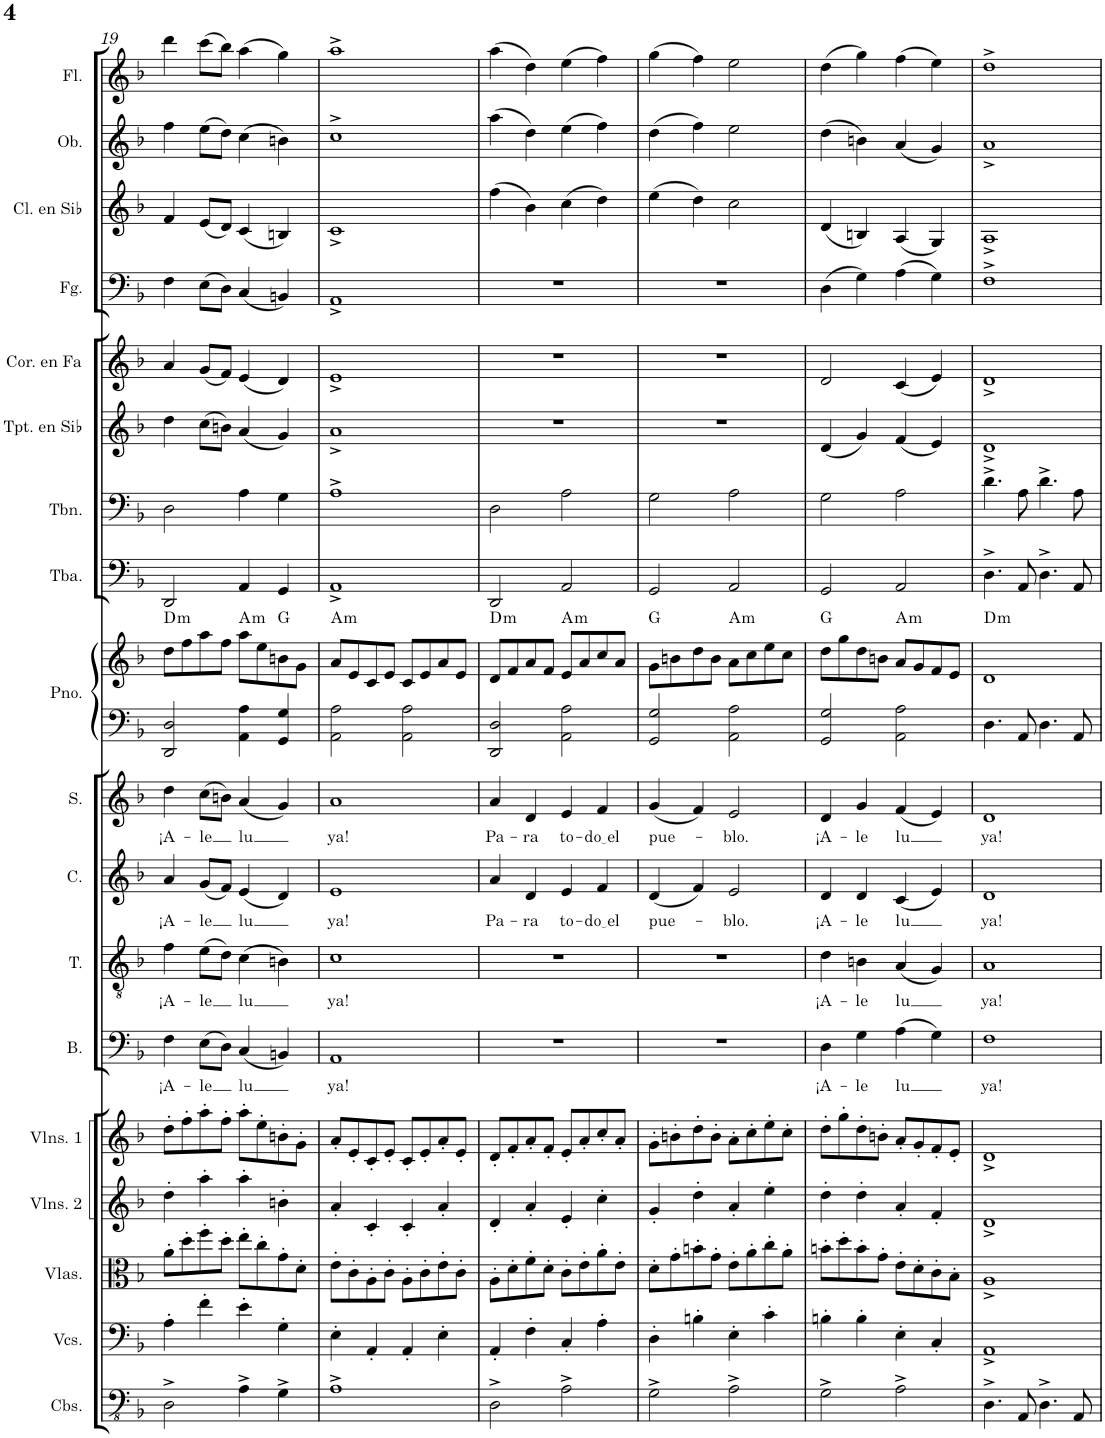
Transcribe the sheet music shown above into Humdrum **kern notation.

**kern	**kern	**kern	**kern	**kern	**kern	**text	**kern	**text	**kern	**text	**kern	**text	**kern	**kern	**harte	**kern	**kern	**kern	**kern	**kern	**kern	**kern	**kern
*part18	*part17	*part16	*part15	*part14	*part13	*part13	*part12	*part12	*part11	*part11	*part10	*part10	*part9	*part9	*part9	*part8	*part7	*part6	*part5	*part4	*part3	*part2	*part1
*staff19	*staff18	*staff17	*staff16	*staff15	*staff14	*staff14	*staff13	*staff13	*staff12	*staff12	*staff11	*staff11	*staff10	*staff9	*	*staff8	*staff7	*staff6	*staff5	*staff4	*staff3	*staff2	*staff1
*I"Contrabajos	*I"Violonchelos	*I"Violas	*I"Violines 2	*I"Violines 1	*I"Bajo	*	*I"Tenor	*	*I"Contralto	*	*I"Soprano	*	*I"Piano	*	*	*I"Tuba	*I"Trombón	*I"Trompeta en Sib	*I"Trompa en Fa	*I"Fagot	*I"Clarinete en Sib	*I"Oboe	*I"Flauta
*I'Cbs.	*I'Vcs.	*I'Vlas.	*I'Vlns. 2	*I'Vlns. 1	*I'B.	*	*I'T.	*	*I'C.	*	*I'S.	*	*I'Pno.	*	*	*I'Tba.	*I'Tbn.	*I'Tpt. en Sib	*	*I'Fg.	*I'Cl. en Sib	*I'Ob.	*I'Fl.
!!LO:PB:g=z
*clefFv4	*clefF4	*clefC3	*clefG2	*clefG2	*clefF4	*	*clefGv2	*	*clefG2	*	*clefG2	*	*clefF4	*clefG2	*	*clefF4	*clefF4	*clefG2	*clefG2	*clefF4	*clefG2	*clefG2	*clefG2
*	*	*	*	*	*	*	*	*	*	*	*	*	*	*	*	*	*	*Trd1c2	*Trd4c7	*	*Trd1c2	*	*
*k[b-]	*k[b-]	*k[b-]	*k[b-]	*k[b-]	*k[b-]	*	*k[b-]	*	*k[b-]	*	*k[b-]	*	*k[b-]	*k[b-]	*	*k[b-]	*k[b-]	*k[b-]	*k[b-]	*k[b-]	*k[b-]	*k[b-]	*k[b-]
*M2/2	*M2/2	*M2/2	*M2/2	*M2/2	*M2/2	*	*M2/2	*	*M2/2	*	*M2/2	*	*M2/2	*M2/2	*	*M2/2	*M2/2	*M2/2	*M2/2	*M2/2	*M2/2	*M2/2	*M2/2
*met(c|)	*met(c|)	*met(c|)	*met(c|)	*met(c|)	*met(c|)	*	*met(c|)	*	*met(c|)	*	*met(c|)	*	*met(c|)	*met(c|)	*	*met(c|)	*met(c|)	*met(c|)	*met(c|)	*met(c|)	*met(c|)	*met(c|)	*met(c|)
=19	=19	=19	=19	=19	=19	=19	=19	=19	=19	=19	=19	=19	=19	=19	=19	=19	=19	=19	=19	=19	=19	=19	=19
!	!	!	!	!	!	!LO:LY:b	!	!LO:LY:b	!	!LO:LY:b	!	!LO:LY:b	!	!	!LO:H:kt=m	!	!	!	!	!	!	!	!
2DD^\	4A'\	8a'\L	4dd'\	8dd'\L	4F\	¡A-	4f\	¡A-	4a/	¡A-	4dd\	¡A-	2DD/ 2D/	8dd\L	D:min	2DD/	2D\	4dd\	4a/	4F\	4f/	4ff\	4ddd\
.	.	8dd'\	.	8ff'\	.	.	.	.	.	.	.	.	.	8ff\	.	.	.	.	.	.	.	.	.
!	!	!	!	!	!	!LO:LY:b	!	!LO:LY:b	!	!LO:LY:b	!	!LO:LY:b	!	!	!	!	!	!	!	!	!	!	!
.	4f'\	8ff'\	4aa'\	8aa'\	(8E\L	-le	(8e\L	-le	(8g/L	-le	(8cc\L	-le	.	8aa\	.	.	.	(8cc\L	(8g/L	(8E\L	(8e/L	(8ee\L	(8ccc\L
.	.	8dd'\J	.	8ff'\J	8D\J)	.	8d\J)	.	8f/J)	.	8bn\J)	.	.	8ff\J	.	.	.	8bn\J)	8f/J)	8D\J)	8d/J)	8dd\J)	8bb-\J)
!	!	!	!	!	!	!LO:LY:b	!	!LO:LY:b	!	!LO:LY:b	!	!LO:LY:b	!	!	!LO:H:kt=m	!	!	!	!	!	!	!	!
4AA^\	4e'\	8ee'\L	4aa'\	8aa'\L	(4C/	lu	(4c\	lu	(4e/	lu	(4a/	lu	4AA\ 4A\	8aa\L	A:min	4AA/	4A\	(4a/	(4e/	(4C/	(4c/	(4cc\	(4aa\
.	.	8cc'\	.	8ee'\	.	.	.	.	.	.	.	.	.	8ee\	.	.	.	.	.	.	.	.	.
4GG^\	4G'\	8g'\	4bn'\	8bn'\	4BBn/)	.	4Bn\)	.	4d/)	.	4g/)	.	4GG/ 4G/	8bn\	G:maj	4GG/	4G\	4g/)	4d/)	4BBn/)	4Bn/)	4bn\)	4gg\)
.	.	8d'\J	.	8g'\J	.	.	.	.	.	.	.	.	.	8g\J	.	.	.	.	.	.	.	.	.
=20	=20	=20	=20	=20	=20	=20	=20	=20	=20	=20	=20	=20	=20	=20	=20	=20	=20	=20	=20	=20	=20	=20	=20
!	!	!	!	!	!	!LO:LY:b	!	!LO:LY:b	!	!LO:LY:b	!	!LO:LY:b	!	!	!LO:H:kt=m	!	!	!	!	!	!	!	!
1AA^	4E'\	8e'\L	4a'/	8a'/L	1AA	ya!	1c	ya!	1e	ya!	1a	ya!	2AA\ 2A\	8a/L	A:min	1AA^	1A^	1a^	1e^	1AA^	1c^	1cc^	1aa^
.	.	8c'\	.	8e'/	.	.	.	.	.	.	.	.	.	8e/	.	.	.	.	.	.	.	.	.
.	4AA'/	8A'\	4c'/	8c'/	.	.	.	.	.	.	.	.	.	8c/	.	.	.	.	.	.	.	.	.
.	.	8c'\J	.	8e'/J	.	.	.	.	.	.	.	.	.	8e/J	.	.	.	.	.	.	.	.	.
.	4AA'/	8A'\L	4c'/	8c'/L	.	.	.	.	.	.	.	.	2AA\ 2A\	8c/L	.	.	.	.	.	.	.	.	.
.	.	8c'\	.	8e'/	.	.	.	.	.	.	.	.	.	8e/	.	.	.	.	.	.	.	.	.
.	4E'\	8e'\	4a'/	8a'/	.	.	.	.	.	.	.	.	.	8a/	.	.	.	.	.	.	.	.	.
.	.	8c'\J	.	8e'/J	.	.	.	.	.	.	.	.	.	8e/J	.	.	.	.	.	.	.	.	.
=21	=21	=21	=21	=21	=21	=21	=21	=21	=21	=21	=21	=21	=21	=21	=21	=21	=21	=21	=21	=21	=21	=21	=21
!	!	!	!	!	!	!	!	!	!	!LO:LY:b	!	!LO:LY:b	!	!	!LO:H:kt=m	!	!	!	!	!	!	!	!
2DD^\	4AA'/	8A'\L	4d'/	8d'/L	1r	.	1r	.	4a/	Pa-	4a/	Pa-	2DD/ 2D/	8d/L	D:min	2DD/	2D\	1r	1r	1r	(4ff\	(4aa\	(4aa\
.	.	8d'\	.	8f'/	.	.	.	.	.	.	.	.	.	8f/	.	.	.	.	.	.	.	.	.
!	!	!	!	!	!	!	!	!	!	!LO:LY:b	!	!LO:LY:b	!	!	!	!	!	!	!	!	!	!	!
.	4F'\	8f'\	4a'/	8a'/	.	.	.	.	4d/	-ra	4d/	-ra	.	8a/	.	.	.	.	.	.	4b-\)	4dd\)	4dd\)
.	.	8d'\J	.	8f'/J	.	.	.	.	.	.	.	.	.	8f/J	.	.	.	.	.	.	.	.	.
!	!	!	!	!	!	!	!	!	!	!LO:LY:b	!	!LO:LY:b	!	!	!LO:H:kt=m	!	!	!	!	!	!	!	!
2AA^\	4C'/	8c'\L	4e'/	8e'/L	.	.	.	.	4e/	to-	4e/	to-	2AA\ 2A\	8e/L	A:min	2AA/	2A\	.	.	.	(4cc\	(4ee\	(4ee\
.	.	8e'\	.	8a'/	.	.	.	.	.	.	.	.	.	8a/	.	.	.	.	.	.	.	.	.
!	!	!	!	!	!	!	!	!	!	!LO:LY:b	!	!LO:LY:b	!	!	!	!	!	!	!	!	!	!	!
.	4A'\	8a'\	4cc'\	8cc'/	.	.	.	.	4f/	do el	4f/	do el	.	8cc/	.	.	.	.	.	.	4dd\)	4ff\)	4ff\)
.	.	8e'\J	.	8a'/J	.	.	.	.	.	.	.	.	.	8a/J	.	.	.	.	.	.	.	.	.
=22	=22	=22	=22	=22	=22	=22	=22	=22	=22	=22	=22	=22	=22	=22	=22	=22	=22	=22	=22	=22	=22	=22	=22
!	!	!	!	!	!	!	!	!	!	!LO:LY:b	!	!LO:LY:b	!	!	!	!	!	!	!	!	!	!	!
2GG^\	4D'\	8d'\L	4g'/	8g'\L	1r	.	1r	.	(4d/	pue-	(4g/	pue-	2GG/ 2G/	8g\L	G:maj	2GG/	2G\	1r	1r	1r	(4ee\	(4dd\	(4gg\
.	.	8g'\	.	8bn'\	.	.	.	.	.	.	.	.	.	8bn\	.	.	.	.	.	.	.	.	.
.	4Bn'\	8bn'\	4dd'\	8dd'\	.	.	.	.	4f/)	.	4f/)	.	.	8dd\	.	.	.	.	.	.	4dd\)	4ff\)	4ff\)
.	.	8g'\J	.	8b'\J	.	.	.	.	.	.	.	.	.	8b\J	.	.	.	.	.	.	.	.	.
!	!	!	!	!	!	!	!	!	!	!LO:LY:b	!	!LO:LY:b	!	!	!LO:H:kt=m	!	!	!	!	!	!	!	!
2AA^\	4E'\	8e'\L	4a'/	8a'\L	.	.	.	.	2e/	-blo.	2e/	-blo.	2AA\ 2A\	8a\L	A:min	2AA/	2A\	.	.	.	2cc\	2ee\	2ee\
.	.	8a'\	.	8cc'\	.	.	.	.	.	.	.	.	.	8cc\	.	.	.	.	.	.	.	.	.
.	4c'\	8cc'\	4ee'\	8ee'\	.	.	.	.	.	.	.	.	.	8ee\	.	.	.	.	.	.	.	.	.
.	.	8a'\J	.	8cc'\J	.	.	.	.	.	.	.	.	.	8cc\J	.	.	.	.	.	.	.	.	.
=23	=23	=23	=23	=23	=23	=23	=23	=23	=23	=23	=23	=23	=23	=23	=23	=23	=23	=23	=23	=23	=23	=23	=23
!	!	!	!	!	!	!LO:LY:b	!	!LO:LY:b	!	!LO:LY:b	!	!LO:LY:b	!	!	!	!	!	!	!	!	!	!	!
2GG^\	4Bn'\	8bn'\L	4dd'\	8dd'\L	4D\	¡A-	4d\	¡A-	4d/	¡A-	4d/	¡A-	2GG/ 2G/	8dd\L	G:maj	2GG/	2G\	(4d/	2d/	(4D\	(4d/	(4dd\	(4dd\
.	.	8dd'\	.	8gg'\	.	.	.	.	.	.	.	.	.	8gg\	.	.	.	.	.	.	.	.	.
!	!	!	!	!	!	!LO:LY:b	!	!LO:LY:b	!	!LO:LY:b	!	!LO:LY:b	!	!	!	!	!	!	!	!	!	!	!
.	4B'\	8b'\	4dd'\	8dd'\	4G\	-le	4Bn\	-le	4d/	-le	4g/	-le	.	8dd\	.	.	.	4g/)	.	4G\)	4Bn/)	4bn\)	4gg\)
.	.	8g'\J	.	8bn'\J	.	.	.	.	.	.	.	.	.	8bn\J	.	.	.	.	.	.	.	.	.
!	!	!	!	!	!	!LO:LY:b	!	!LO:LY:b	!	!LO:LY:b	!	!LO:LY:b	!	!	!LO:H:kt=m	!	!	!	!	!	!	!	!
2AA^\	4E'\	8e'\L	4a'/	8a'/L	(4A\	lu	(4A/	lu	(4c/	lu	(4f/	lu	2AA\ 2A\	8a/L	A:min	2AA/	2A\	(4f/	(4c/	(4A\	(4A/	(4a/	(4ff\
.	.	8d'\	.	8g'/	.	.	.	.	.	.	.	.	.	8g/	.	.	.	.	.	.	.	.	.
.	4C'/	8c'\	4f'/	8f'/	4G\)	.	4G/)	.	4e/)	.	4e/)	.	.	8f/	.	.	.	4e/)	4e/)	4G\)	4G/)	4g/)	4ee\)
.	.	8B-'\J	.	8e'/J	.	.	.	.	.	.	.	.	.	8e/J	.	.	.	.	.	.	.	.	.
=24	=24	=24	=24	=24	=24	=24	=24	=24	=24	=24	=24	=24	=24	=24	=24	=24	=24	=24	=24	=24	=24	=24	=24
!	!	!	!	!	!	!LO:LY:b	!	!LO:LY:b	!	!LO:LY:b	!	!LO:LY:b	!	!	!LO:H:kt=m	!	!	!	!	!	!	!	!
4.DD^\	1AA^	1A^	1d^	1d^	1F	ya!	1A	ya!	1d	ya!	1d	ya!	4.D\	1d	D:min	4.D^\	4.d^\	1d^	1d^	1F^	1A^	1a^	1dd^
8AAA/	.	.	.	.	.	.	.	.	.	.	.	.	8AA/	.	.	8AA/	8A\	.	.	.	.	.	.
4.DD^\	.	.	.	.	.	.	.	.	.	.	.	.	4.D\	.	.	4.D^\	4.d^\	.	.	.	.	.	.
8AAA/	.	.	.	.	.	.	.	.	.	.	.	.	8AA/	.	.	8AA/	8A\	.	.	.	.	.	.
=	=	=	=	=	=	=	=	=	=	=	=	=	=	=	=	=	=	=	=	=	=	=	=
*-	*-	*-	*-	*-	*-	*-	*-	*-	*-	*-	*-	*-	*-	*-	*-	*-	*-	*-	*-	*-	*-	*-	*-
